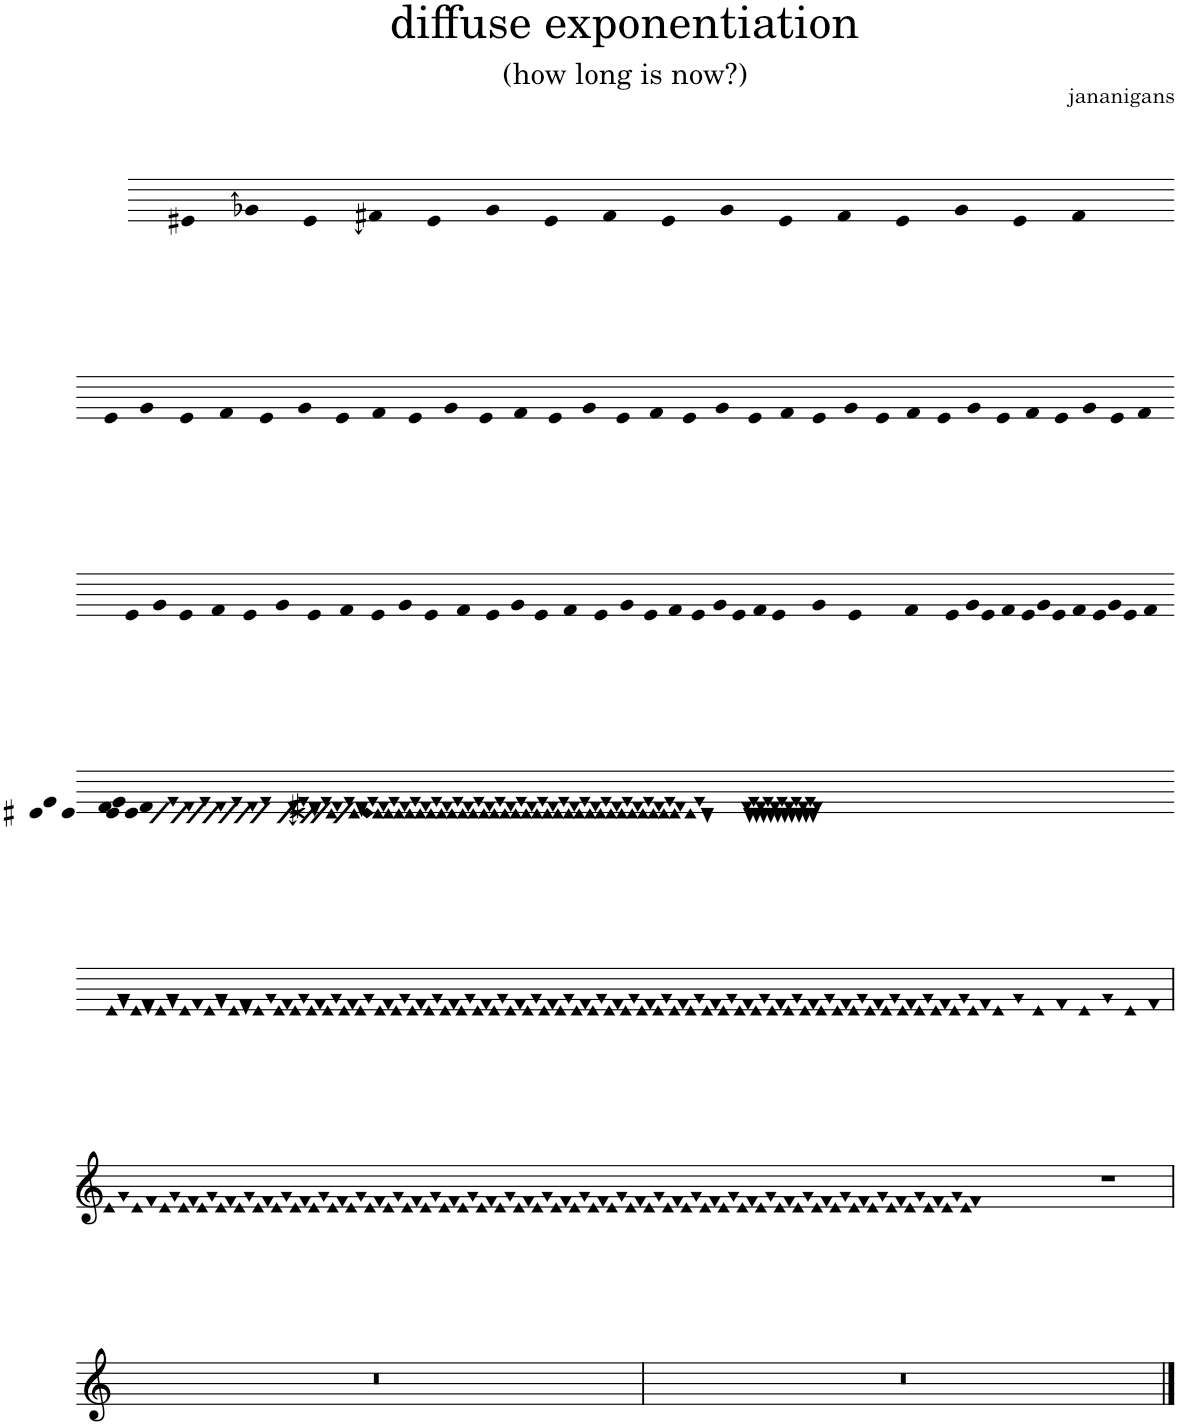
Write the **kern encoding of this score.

**kern
*part1
*staff1
*I"Piano
*I'Pno.
*clefG2
*k[]
*M16/4
=1
4e#X
4gn
4e#
4fn
4e#
4g
4e#
4f
4e#
4g
4e#
4f
4e#
4g
4e#
4f
!!LO:LB:g=z
=2-
8eL
8g
8e
8f
8e
8g
8e
8f
8e
8g
8e
8f
8e
8g
8e
8f
8e
8g
8e
8f
8e
8g
8e
8f
8e
8g
8e
8f
8e
8g
8e
8fJ
!!LO:LB:g=z
=3-
8eL
8g
8e
8f
8e
8g
8e
8f
8e
8g
8e
8f
8e
8g
8e
8f
8e
8g
8e
8f
8e
8g
8e
8f
16eL
16g
16e
16f
16e
16g
16e
16f
16e
16g
16e
16f
16e
16g
16e
16fJJ
!!LO:LB:g=z
=4-
16e#XLL
16g
32e#L
32f
32e#
32gJJ
8e#
8fn
16e#L
16g
16e#
16f
16e#
16g
16e#
16f
16e#
16g
16e#
16f
32e#L
32g
32e#
32f
32e#
32g
32e#
32f
32e#
32g
32e#
32f
32e#
32g
32e#
32f
!LO:N:head=diamond
32e#
32g
32e#
32f
32e#
32g
32e#
32f
32e#
32g
32e#
32f
32e#
32g
32e#
32f
32e#
32g
32e#
32f
32e#
32g
32e#
32f
32e#
32g
32e#
32f
32e#
32g
32e#
32f
32e#
32g
32e#
32f
32e#
32g
32e#
32f
32e#
32g
32e#
32f
32e#
32g
32e#
32f
32e#
32g
32e#
32f
32e#
32g
32e#
32f
32e#
32g
32e#
32f
64e#L
64g
64e#
64f
64e#
64g
64e#
64f
64e#
64g
64e#
64f
64e#
64g
64e#
64f
64e#
64g
64e#
64f
64e#
64g
64e#
64fJJJJ
!!LO:LB:g=z
=5-
16eLL
16g
16e
16f
16e
16g
16e
16f
16e
16g
16e
16f
32eL
32g
32e
32f
32e
32g
32e
32f
32e
32g
32e
32f
32e
32g
32e
32f
32e
32g
32e
32f
32e
32g
32e
32f
32e
32g
32e
32f
32e
32g
32e
32f
32e
32g
32e
32f
32e
32g
32e
32f
32e
32g
32e
32f
32e
32g
32e
32f
32e
32g
32e
32f
32e
32g
32e
32f
32e
32g
32e
32f
32e
32g
32e
32f
32e
32g
32e
32f
32e
32g
32e
32f
32e
32g
32e
32f
32e
32g
32e
32f
32e
32g
32e
32f
32e
32g
32e
32fJ
16e
16g
16e
16f
16e
16g
16e
16fJJ
!!LO:LB:g=z
=6
16eLL
16g
16e
16f
32eL
32g
32e
32f
32e
32g
32e
32f
32e
32g
32e
32f
32e
32g
32e
32f
32e
32g
32e
32f
32e
32g
32e
32f
32e
32g
32e
32f
32e
32g
32e
32f
32e
32g
32e
32f
32e
32g
32e
32f
32e
32g
32e
32f
32e
32g
32e
32f
32e
32g
32e
32f
32e
32g
32e
32f
32e
32g
32e
32f
32e
32g
32e
32f
32e
32g
32e
32f
32e
32g
32e
32f
32e
32g
32e
32f
32e
32g
32e
32f
32e
32g
32e
32f
32e
32g
32e
32fJJJ
1r
!!LO:LB:g=z
=7
00r
=8
00r
==
*-
